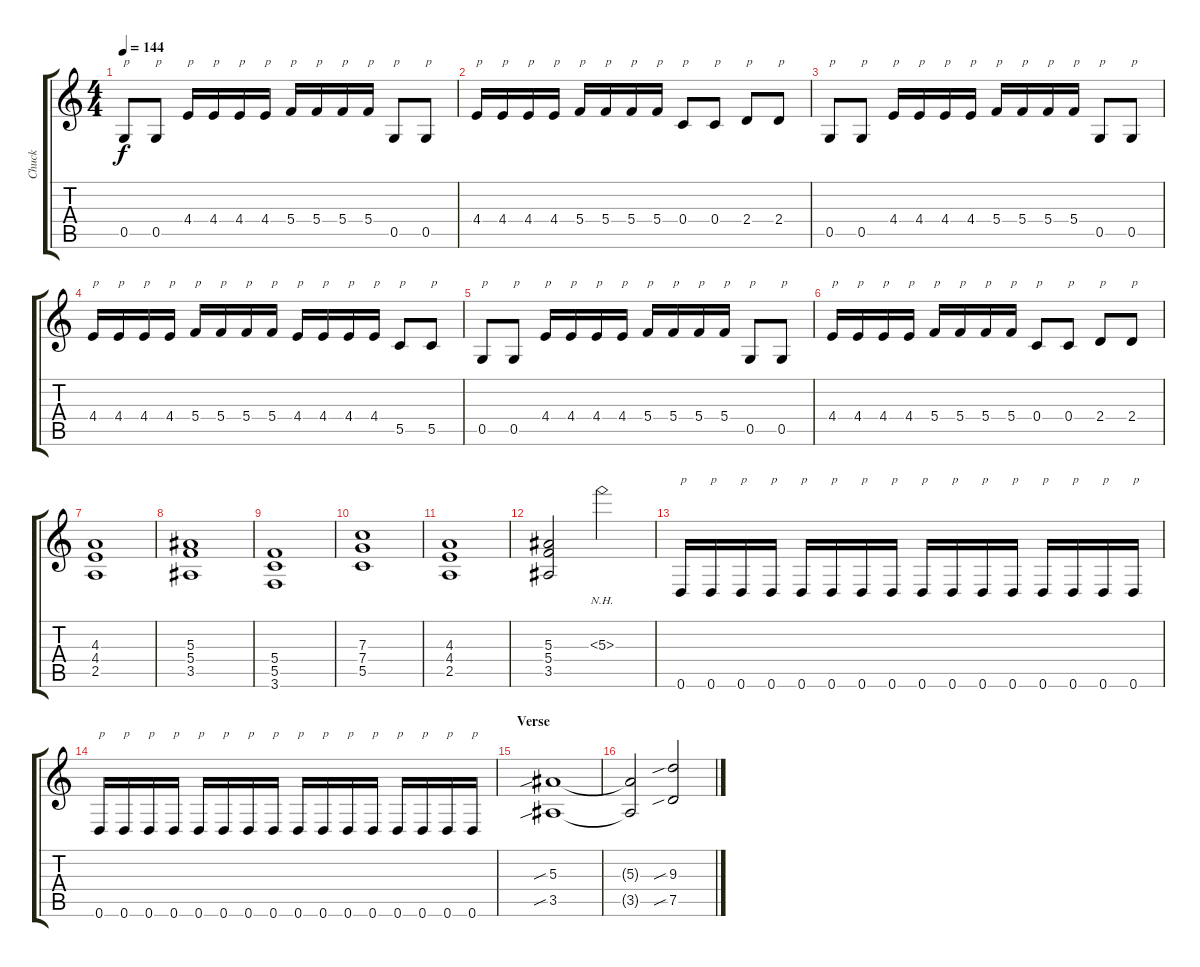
\track ("Chuck" "Chuck") {instrument distortionguitar}
\staff {score tabs}
\tuning (D4 A3 F3 C3 G2 D2) {hide}
\ts (4 4)
\tempo 144
\clef g2
\ks c
0.5.8{txt "p" dy f} 0.5.8{txt "p"} 4.4.16{txt "p"} 4.4.16{txt "p"} 4.4.16{txt "p"} 4.4.16{txt "p"} 5.4.16{txt "p"} 5.4.16{txt "p"} 5.4.16{txt "p"} 5.4.16{txt "p"} 0.5.8{txt "p"} 0.5.8{txt "p"} |
4.4.16{txt "p"} 4.4.16{txt "p"} 4.4.16{txt "p"} 4.4.16{txt "p"} 5.4.16{txt "p"} 5.4.16{txt "p"} 5.4.16{txt "p"} 5.4.16{txt "p"} 0.4.8{txt "p"} 0.4.8{txt "p"} 2.4.8{txt "p"} 2.4.8{txt "p"} |
0.5.8{txt "p"} 0.5.8{txt "p"} 4.4.16{txt "p"} 4.4.16{txt "p"} 4.4.16{txt "p"} 4.4.16{txt "p"} 5.4.16{txt "p"} 5.4.16{txt "p"} 5.4.16{txt "p"} 5.4.16{txt "p"} 0.5.8{txt "p"} 0.5.8{txt "p"} |
4.4.16{txt "p"} 4.4.16{txt "p"} 4.4.16{txt "p"} 4.4.16{txt "p"} 5.4.16{txt "p"} 5.4.16{txt "p"} 5.4.16{txt "p"} 5.4.16{txt "p"} 4.4.16{txt "p"} 4.4.16{txt "p"} 4.4.16{txt "p"} 4.4.16{txt "p"} 5.5.8{txt "p"} 5.5.8{txt "p"} |
0.5.8{txt "p"} 0.5.8{txt "p"} 4.4.16{txt "p"} 4.4.16{txt "p"} 4.4.16{txt "p"} 4.4.16{txt "p"} 5.4.16{txt "p"} 5.4.16{txt "p"} 5.4.16{txt "p"} 5.4.16{txt "p"} 0.5.8{txt "p"} 0.5.8{txt "p"} |
4.4.16{txt "p"} 4.4.16{txt "p"} 4.4.16{txt "p"} 4.4.16{txt "p"} 5.4.16{txt "p"} 5.4.16{txt "p"} 5.4.16{txt "p"} 5.4.16{txt "p"} 0.4.8{txt "p"} 0.4.8{txt "p"} 2.4.8{txt "p"} 2.4.8{txt "p"} |
(4.3 4.4 2.5).1 |
(5.3 5.4 3.5).1 |
(5.4 5.5 3.6).1 |
(7.3 7.4 5.5).1 |
(4.3 4.4 2.5).1 |
(5.3 5.4 3.5).2 5.3{nh}.2 |
0.6.16{txt "p"} 0.6.16{txt "p"} 0.6.16{txt "p"} 0.6.16{txt "p"} 0.6.16{txt "p"} 0.6.16{txt "p"} 0.6.16{txt "p"} 0.6.16{txt "p"} 0.6.16{txt "p"} 0.6.16{txt "p"} 0.6.16{txt "p"} 0.6.16{txt "p"} 0.6.16{txt "p"} 0.6.16{txt "p"} 0.6.16{txt "p"} 0.6.16{txt "p"} |
0.6.16{txt "p"} 0.6.16{txt "p"} 0.6.16{txt "p"} 0.6.16{txt "p"} 0.6.16{txt "p"} 0.6.16{txt "p"} 0.6.16{txt "p"} 0.6.16{txt "p"} 0.6.16{txt "p"} 0.6.16{txt "p"} 0.6.16{txt "p"} 0.6.16{txt "p"} 0.6.16{txt "p"} 0.6.16{txt "p"} 0.6.16{txt "p"} 0.6.16{txt "p"} |
\section ("" "Verse")
(5.3{sib} 3.5{sib}).1 |
(5.3{t} 3.5{t}).2 (9.3{sib} 7.5{sib}).2
